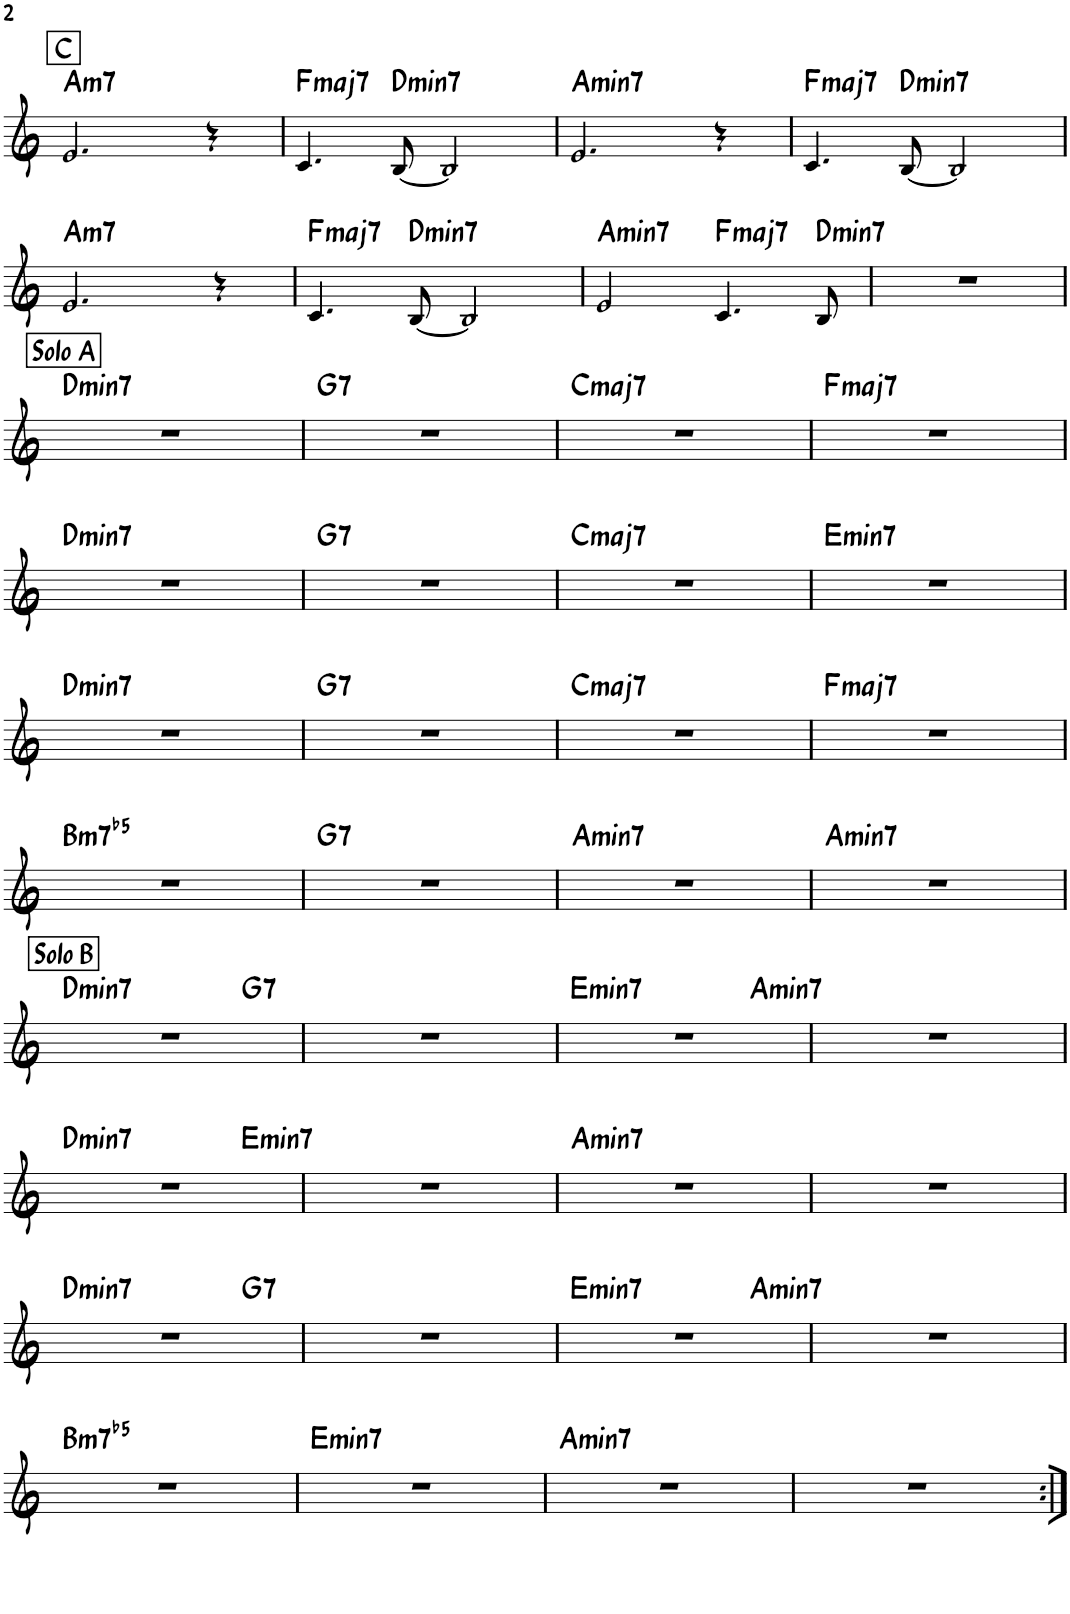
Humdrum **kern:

**kern	**kern	**harte	**kern	**harte	**kern	**harte
*part4	*part3	*part3	*part2	*part2	*part1	*part1
*staff4	*staff3	*	*staff2	*	*staff1	*
*I"Electric Bass	*I"Electric Bass	*	*I"Piano	*	*I"Bb Trumpet	*
*I'El. B.	*I'El. B.	*	*I'Pno.	*	*I'Bb Tpt.	*
!!LO:PB:g=z
*	*clefF4	*	*clefG2	*	*clefG2	*
*Trd7c12	*Trd7c12	*	*	*	*Trd1c2	*
*k[b-e-]	*k[b-e-]	*	*k[b-e-]	*	*k[]	*
*M4/4	*M4/4	*	*M4/4	*	*M4/4	*
!!LO:REH:place=s1:a:B:rj:fs=14:t=C
=45	=45	=45	=45	=45	=45	=45
!	!	!LO:H:kt=m7	!	!LO:H:kt=m7	!	!LO:H:kt=m7
1G	1G	G:min7	2.d	G:min7	2.e/	A:min7
.	.	.	4r	.	4r	.
=46	=46	=46	=46	=46	=46	=46
!	!	!LO:H:kt=maj7	!	!LO:H:kt=maj7	!	!LO:H:kt=maj7
4.E-	4.E-	Eb:maj7	4.B-	Eb:maj7	4.c/	F:maj7
!	!	!LO:H:kt=min7	!	!LO:H:kt=min7	!	!LO:H:kt=min7
[8C	[8C	C:min7	[8A	C:min7	[8B/	D:min7
2C]	2C]	.	2A]	.	2B/]	.
=47	=47	=47	=47	=47	=47	=47
!	!	!LO:H:kt=min7	!	!LO:H:kt=min7	!	!LO:H:kt=min7
1G	1G	G:min7	2.d	G:min7	2.e/	A:min7
.	.	.	4r	.	4r	.
=48	=48	=48	=48	=48	=48	=48
!	!	!LO:H:kt=maj7	!	!LO:H:kt=maj7	!	!LO:H:kt=maj7
4.E-	4.E-	Eb:maj7	4.B-	Eb:maj7	4.c/	F:maj7
!	!	!LO:H:kt=min7	!	!LO:H:kt=min7	!	!LO:H:kt=min7
[8C	[8C	C:min7	[8A	C:min7	[8B/	D:min7
2C]	2C]	.	2A]	.	2B/]	.
!!LO:LB:g=z
=49	=49	=49	=49	=49	=49	=49
!	!	!LO:H:kt=m7	!	!LO:H:kt=m7	!	!LO:H:kt=m7
1G	1G	G:min7	2.d	G:min7	2.e/	A:min7
.	.	.	4r	.	4r	.
=50	=50	=50	=50	=50	=50	=50
!	!	!LO:H:kt=maj7	!	!LO:H:kt=maj7	!	!LO:H:kt=maj7
4.E-	4.E-	Eb:maj7	4.B-	Eb:maj7	4.c/	F:maj7
!	!	!LO:H:kt=min7	!	!LO:H:kt=min7	!	!LO:H:kt=min7
[8C	[8C	C:min7	[8A	C:min7	[8B/	D:min7
2C]	2C]	.	2A]	.	2B/]	.
=51	=51	=51	=51	=51	=51	=51
!	!	!LO:H:kt=min7	!	!LO:H:kt=min7	!	!LO:H:kt=min7
2G	2G	G:min7	2d	G:min7	2e/	A:min7
!	!	!LO:H:kt=maj7	!	!LO:H:kt=maj7	!	!LO:H:kt=maj7
4.E-	4.E-	Eb:maj7	4.B-	Eb:maj7	4.c/	F:maj7
!	!	!LO:H:kt=min7	!	!LO:H:kt=min7	!	!LO:H:kt=min7
8C	8C	C:min7	8A	C:min7	8B/	D:min7
=52	=52	=52	=52	=52	=52	=52
1r	1r	.	1r	.	1r	.
!!LO:LB:g=z
!!LO:REH:place=s1:a:B:rj:fs=14:t=Solo A
=53	=53	=53	=53	=53	=53	=53
!	!	!LO:H:kt=min7	!	!LO:H:kt=min7	!	!LO:H:kt=min7
2C	2C	C:min7	1r	C:min7	1r	D:min7
4D	4D	.	.	.	.	.
4En	4En	.	.	.	.	.
=54	=54	=54	=54	=54	=54	=54
!	!	!LO:H:kt=7	!	!LO:H:kt=7	!	!LO:H:kt=7
4F	4F	F:7	1r	F:7	1r	G:7
4GG	4GG	.	.	.	.	.
4AA	4AA	.	.	.	.	.
4C	4C	.	.	.	.	.
=55	=55	=55	=55	=55	=55	=55
!	!	!LO:H:kt=maj7	!	!LO:H:kt=maj7	!	!LO:H:kt=maj7
4BB-	4BB-	Bb:maj7	1r	Bb:maj7	1r	C:maj7
4C	4C	.	.	.	.	.
4D	4D	.	.	.	.	.
4E-	4E-	.	.	.	.	.
=56	=56	=56	=56	=56	=56	=56
!	!	!LO:H:kt=maj7	!	!LO:H:kt=maj7	!	!LO:H:kt=maj7
4F	4F	Eb:maj7	1r	Eb:maj7	1r	F:maj7
4FF	4FF	.	.	.	.	.
4G	4G	.	.	.	.	.
4A	4A	.	.	.	.	.
!!LO:LB:g=z
=57	=57	=57	=57	=57	=57	=57
!	!	!LO:H:kt=min7	!	!LO:H:kt=min7	!	!LO:H:kt=min7
4C	4C	C:min7	1r	C:min7	1r	D:min7
4D	4D	.	.	.	.	.
4E-	4E-	.	.	.	.	.
4F	4F	.	.	.	.	.
=58	=58	=58	=58	=58	=58	=58
!	!	!LO:H:kt=7	!	!LO:H:kt=7	!	!LO:H:kt=7
4G	4G	F:7	1r	F:7	1r	G:7
4G	4G	.	.	.	.	.
4AA	4AA	.	.	.	.	.
4AA	4AA	.	.	.	.	.
=59	=59	=59	=59	=59	=59	=59
!	!	!LO:H:kt=maj7	!	!LO:H:kt=maj7	!	!LO:H:kt=maj7
2BB-	2BB-	Bb:maj7	1r	Bb:maj7	1r	C:maj7
4C	4C	.	.	.	.	.
4D-X	4D-X	.	.	.	.	.
=60	=60	=60	=60	=60	=60	=60
!	!	!LO:H:kt=min7	!	!LO:H:kt=min7	!	!LO:H:kt=min7
4D	4D	D:min7	1r	D:min7	1r	E:min7
4F	4F	.	.	.	.	.
4G	4G	.	.	.	.	.
4A	4A	.	.	.	.	.
!!LO:LB:g=z
=61	=61	=61	=61	=61	=61	=61
!	!	!LO:H:kt=min7	!	!LO:H:kt=min7	!	!LO:H:kt=min7
4c	4c	C:min7	1r	C:min7	1r	D:min7
4B-	4B-	.	.	.	.	.
4A	4A	.	.	.	.	.
4G	4G	.	.	.	.	.
=62	=62	=62	=62	=62	=62	=62
!	!	!LO:H:kt=7	!	!LO:H:kt=7	!	!LO:H:kt=7
4F	4F	F:7	1r	F:7	1r	G:7
4E-	4E-	.	.	.	.	.
4C	4C	.	.	.	.	.
4BBn	4BBn	.	.	.	.	.
=63	=63	=63	=63	=63	=63	=63
!	!	!LO:H:kt=maj7	!	!LO:H:kt=maj7	!	!LO:H:kt=maj7
4BB-	4BB-	Bb:maj7	1r	Bb:maj7	1r	C:maj7
4G	4G	.	.	.	.	.
4D	4D	.	.	.	.	.
4G	4G	.	.	.	.	.
=64	=64	=64	=64	=64	=64	=64
!	!	!LO:H:kt=maj7	!	!LO:H:kt=maj7	!	!LO:H:kt=maj7
4E-	4E-	Eb:maj7	1r	Eb:maj7	1r	F:maj7
4G	4G	.	.	.	.	.
4GG	4GG	.	.	.	.	.
4G	4G	.	.	.	.	.
!!LO:LB:g=z
=65	=65	=65	=65	=65	=65	=65
!	!	!LO:H:kt=m7b5	!	!LO:H:kt=m7b5	!	!LO:H:kt=m7b5
4A	4A	A:hdim7	1r	A:hdim7	1r	B:hdim7
4GG	4GG	.	.	.	.	.
4AA	4AA	.	.	.	.	.
4C	4C	.	.	.	.	.
=66	=66	=66	=66	=66	=66	=66
!	!	!LO:H:kt=7	!	!LO:H:kt=7	!	!LO:H:kt=7
4D	4D	F:7	1r	F:7	1r	G:7
4E-	4E-	.	.	.	.	.
4F	4F	.	.	.	.	.
4F	4F	.	.	.	.	.
=67	=67	=67	=67	=67	=67	=67
!	!	!LO:H:kt=min7	!	!LO:H:kt=min7	!	!LO:H:kt=min7
2G	2G	G:min7	1r	G:min7	1r	A:min7
4A	4A	.	.	.	.	.
4G	4G	.	.	.	.	.
=68	=68	=68	=68	=68	=68	=68
!	!	!LO:H:kt=min7	!	!LO:H:kt=min7	!	!LO:H:kt=min7
4G	4G	G:min7	1r	G:min7	1r	A:min7
4GG	4GG	.	.	.	.	.
4AA	4AA	.	.	.	.	.
4BBn	4BBn	.	.	.	.	.
!!LO:LB:g=z
!!LO:REH:place=s1:a:B:rj:fs=14:t=Solo B
=69	=69	=69	=69	=69	=69	=69
!	!	!LO:H:kt=min7	!	!LO:H:kt=min7	!	!LO:H:kt=min7
*	*	*	*^	*	*^	*
4C	4C	C:min7	1r	2.ryy	C:min7	1r	2.ryy	D:min7
4D	4D	.	.	.	.	.	.	.
4E-	4E-	.	.	.	.	.	.	.
!	!	!LO:H:kt=7	!	!	!LO:H:kt=7	!	!	!LO:H:kt=7
[4FF	[4FF	F:7	.	4ryy	F:7	.	4ryy	G:7
*	*	*	*v	*v	*	*	*	*
*	*	*	*	*	*v	*v	*
=70	=70	=70	=70	=70	=70	=70
4FF]	4FF]	.	1r	.	1r	.
4C	4C	.	.	.	.	.
4AA	4AA	.	.	.	.	.
4AA	4AA	.	.	.	.	.
=71	=71	=71	=71	=71	=71	=71
!	!	!LO:H:kt=min7	!	!LO:H:kt=min7	!	!LO:H:kt=min7
*	*	*	*^	*	*^	*
4GG	4GG	D:min7	1r	2.ryy	D:min7	1r	2.ryy	E:min7
4AA	4AA	.	.	.	.	.	.	.
4C	4C	.	.	.	.	.	.	.
!	!	!LO:H:kt=min7	!	!	!LO:H:kt=min7	!	!	!LO:H:kt=min7
[4GG	[4GG	G:min7	.	4ryy	G:min7	.	4ryy	A:min7
*	*	*	*v	*v	*	*	*	*
*	*	*	*	*	*v	*v	*
=72	=72	=72	=72	=72	=72	=72
4GG]	4GG]	.	1r	.	1r	.
4E-	4E-	.	.	.	.	.
4G	4G	.	.	.	.	.
4A	4A	.	.	.	.	.
!!LO:LB:g=z
=73	=73	=73	=73	=73	=73	=73
!	!	!LO:H:kt=min7	!	!LO:H:kt=min7	!	!LO:H:kt=min7
*	*	*	*^	*	*^	*
4c	4c	C:min7	1r	2.ryy	C:min7	1r	2.ryy	D:min7
4A	4A	.	.	.	.	.	.	.
4G	4G	.	.	.	.	.	.	.
!	!	!LO:H:kt=min7	!	!	!LO:H:kt=min7	!	!	!LO:H:kt=min7
[4D	[4D	D:min7	.	4ryy	D:min7	.	4ryy	E:min7
*	*	*	*v	*v	*	*	*	*
*	*	*	*	*	*v	*v	*
=74	=74	=74	=74	=74	=74	=74
4D]	4D]	.	1r	.	1r	.
4D	4D	.	.	.	.	.
4F	4F	.	.	.	.	.
4D	4D	.	.	.	.	.
=75	=75	=75	=75	=75	=75	=75
!	!	!LO:H:kt=min7	!	!LO:H:kt=min7	!	!LO:H:kt=min7
4D	4D	G:min7	1r	G:min7	1r	A:min7
4G	4G	.	.	.	.	.
4A	4A	.	.	.	.	.
4G	4G	.	.	.	.	.
=76	=76	=76	=76	=76	=76	=76
4r	4r	.	1r	.	1r	.
4F	4F	.	.	.	.	.
4E-	4E-	.	.	.	.	.
4D	4D	.	.	.	.	.
!!LO:LB:g=z
=77	=77	=77	=77	=77	=77	=77
!	!	!LO:H:kt=min7	!	!LO:H:kt=min7	!	!LO:H:kt=min7
*	*	*	*^	*	*^	*
4C	4C	C:min7	1r	2.ryy	C:min7	1r	2.ryy	D:min7
4D	4D	.	.	.	.	.	.	.
4E-	4E-	.	.	.	.	.	.	.
!	!	!LO:H:kt=7	!	!	!LO:H:kt=7	!	!	!LO:H:kt=7
[4F	[4F	F:7	.	4ryy	F:7	.	4ryy	G:7
*	*	*	*v	*v	*	*	*	*
*	*	*	*	*	*v	*v	*
=78	=78	=78	=78	=78	=78	=78
8F]	8F]	.	1r	.	1r	.
8r	8r	.	.	.	.	.
4C	4C	.	.	.	.	.
4AA	4AA	.	.	.	.	.
4AA	4AA	.	.	.	.	.
=79	=79	=79	=79	=79	=79	=79
!	!	!LO:H:kt=min7	!	!LO:H:kt=min7	!	!LO:H:kt=min7
*	*	*	*^	*	*^	*
4BB-	4BB-	D:min7	1r	2.ryy	D:min7	1r	2.ryy	E:min7
4C	4C	.	.	.	.	.	.	.
4D	4D	.	.	.	.	.	.	.
!	!	!LO:H:kt=min7	!	!	!LO:H:kt=min7	!	!	!LO:H:kt=min7
[4E-	[4E-	G:min7	.	4ryy	G:min7	.	4ryy	A:min7
*	*	*	*v	*v	*	*	*	*
*	*	*	*	*	*v	*v	*
=80	=80	=80	=80	=80	=80	=80
4E-]	4E-]	.	1r	.	1r	.
4G	4G	.	.	.	.	.
4A	4A	.	.	.	.	.
4E-	4E-	.	.	.	.	.
!!LO:LB:g=z
=81	=81	=81	=81	=81	=81	=81
!	!	!LO:H:kt=m7b5	!	!LO:H:kt=m7b5	!	!LO:H:kt=m7b5
4AA	4AA	A:hdim7	1r	A:hdim7	1r	B:hdim7
4A	4A	.	.	.	.	.
4AA	4AA	.	.	.	.	.
4C	4C	.	.	.	.	.
=82	=82	=82	=82	=82	=82	=82
!	!	!LO:H:kt=min7	!	!LO:H:kt=min7	!	!LO:H:kt=min7
4D	4D	D:min7	1r	D:min7	1r	E:min7
4E-	4E-	.	.	.	.	.
4A	4A	.	.	.	.	.
4G	4G	.	.	.	.	.
=83	=83	=83	=83	=83	=83	=83
!	!	!LO:H:kt=min7	!	!LO:H:kt=min7	!	!LO:H:kt=min7
4GG	4GG	G:min7	1r	G:min7	1r	A:min7
4AA	4AA	.	.	.	.	.
4BBn	4BBn	.	.	.	.	.
4C	4C	.	.	.	.	.
=84	=84	=84	=84	=84	=84	=84
4D	4D	.	1r	.	1r	.
4E-	4E-	.	.	.	.	.
4G	4G	.	.	.	.	.
4A	4A	.	.	.	.	.
=:|!	=:|!	=:|!	=:|!	=:|!	=:|!	=:|!
*-	*-	*-	*-	*-	*-	*-
